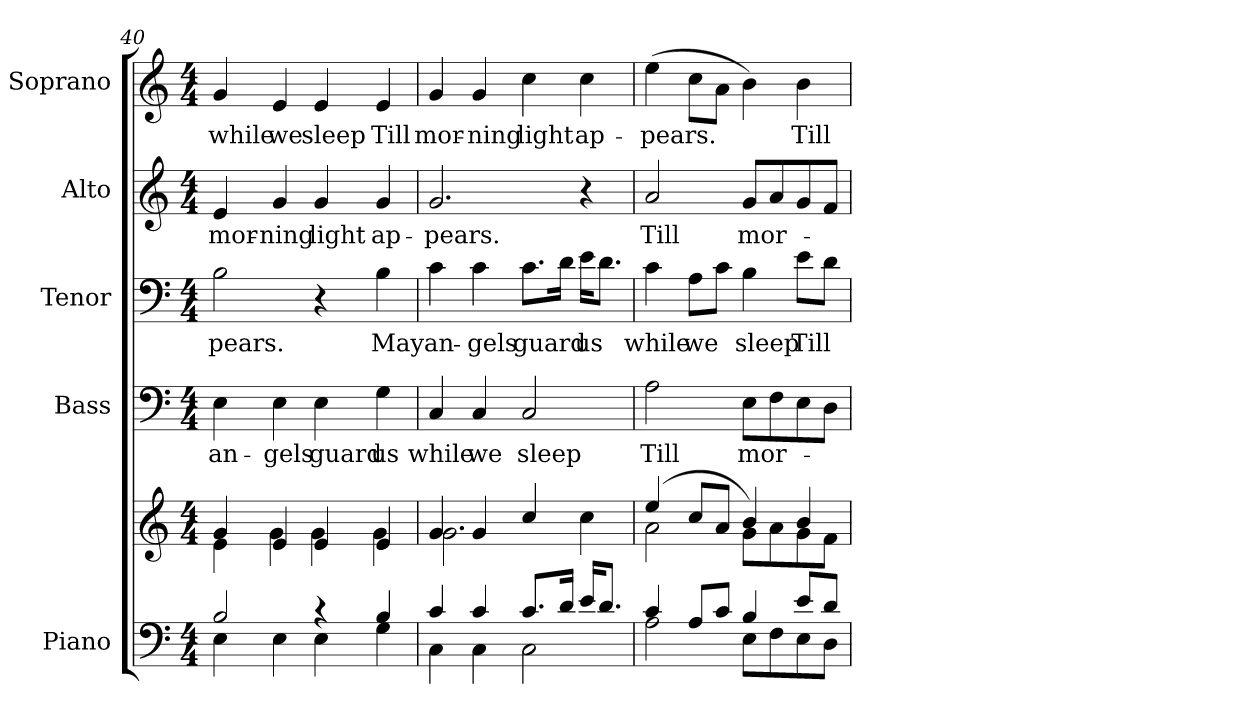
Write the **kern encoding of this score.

**kern	**kern	**kern	**text	**kern	**text	**kern	**text	**kern	**text
*part5	*part5	*part4	*part4	*part3	*part3	*part2	*part2	*part1	*part1
*staff6	*staff5	*staff4	*staff4	*staff3	*staff3	*staff2	*staff2	*staff1	*staff1
*I"Piano	*	*I"Bass	*	*I"Tenor	*	*I"Alto	*	*I"Soprano	*
*I'Pno.	*	*I'B.	*	*I'T.	*	*I'A.	*	*I'S.	*
*clefF4	*clefG2	*clefF4	*	*clefF4	*	*clefG2	*	*clefG2	*
*k[]	*k[]	*k[]	*	*k[]	*	*k[]	*	*k[]	*
*C:	*C:	*C:	*	*C:	*	*C:	*	*C:	*
*M4/4	*M4/4	*M4/4	*	*M4/4	*	*M4/4	*	*M4/4	*
=40	=40	=40	=40	=40	=40	=40	=40	=40	=40
*^	*^	*	*	*	*	*	*	*	*
!	!	!	!	!	!LO:LY:b:color=#000000	!	!	!	!	!	!
!	!	!	!	!	!	!	!LO:LY:b:color=#000000	!	!	!	!
!	!	!	!	!	!	!	!	!	!LO:LY:b:color=#000000	!	!
!	!	!	!	!	!	!	!	!	!	!	!LO:LY:b:color=#000000
2Bi/	4Ei\	4gi/	4ei\	4Ei\	an-	2Bi\	-pears.	4ei/	mor-	4gi/	while
!	!	!	!	!	!LO:LY:b:color=#000000	!	!	!	!	!	!
!	!	!	!	!	!	!	!	!	!LO:LY:b:color=#000000	!	!
!	!	!	!	!	!	!	!	!	!	!	!LO:LY:b:color=#000000
.	4Ei\	4ei/	4gi\	4Ei\	-gels	.	.	4gi/	-ning	4ei/	we
!	!	!	!	!	!LO:LY:b:color=#000000	!	!	!	!	!	!
!	!	!	!	!	!	!	!	!	!LO:LY:b:color=#000000	!	!
!	!	!	!	!	!	!	!	!	!	!	!LO:LY:b:color=#000000
4r	4Ei\	4ei/	4gi\	4Ei\	guard	4r	.	4gi/	light	4ei/	sleep
!	!	!	!	!	!LO:LY:b:color=#000000	!	!	!	!	!	!
!	!	!	!	!	!	!	!LO:LY:b:color=#000000	!	!	!	!
!	!	!	!	!	!	!	!	!	!LO:LY:b:color=#000000	!	!
!	!	!	!	!	!	!	!	!	!	!	!LO:LY:b:color=#000000
4Bi/	4Gi\	4ei/	4gi\	4Gi\	us	4Bi\	May	4gi/	ap-	4ei/	Till
!!LO:PB:g=z
=41	=41	=41	=41	=41	=41	=41	=41	=41	=41	=41	=41
!	!	!	!	!	!LO:LY:b:color=#000000	!	!	!	!	!	!
!	!	!	!	!	!	!	!LO:LY:b:color=#000000	!	!	!	!
!	!	!	!	!	!	!	!	!	!LO:LY:b:color=#000000	!	!
!	!	!	!	!	!	!	!	!	!	!	!LO:LY:b:color=#000000
4ci/	4Ci\	4gi/	2.gi\	4Ci/	while	4ci\	an-	2.gi/	-pears.	4gi/	mor-
!	!	!	!	!	!LO:LY:b:color=#000000	!	!	!	!	!	!
!	!	!	!	!	!	!	!LO:LY:b:color=#000000	!	!	!	!
!	!	!	!	!	!	!	!	!	!	!	!LO:LY:b:color=#000000
4ci/	4Ci\	4gi/	.	4Ci/	we	4ci\	-gels	.	.	4gi/	-ning
!	!	!	!	!	!LO:LY:b:color=#000000	!	!	!	!	!	!
!	!	!	!	!	!	!	!LO:LY:b:color=#000000	!	!	!	!
!	!	!	!	!	!	!	!	!	!	!	!LO:LY:b:color=#000000
8.ci/L	2Ci\	4cci/	.	2Ci/	sleep	8.ci\L	guard	.	.	4cci\	light
16di/Jk	.	.	.	.	.	16di\Jk	.	.	.	.	.
!	!	!	!	!	!	!	!LO:LY:b:color=#000000	!	!	!	!
!	!	!	!	!	!	!	!	!	!	!	!LO:LY:b:color=#000000
16ei/KL	.	4cci\	4ryy	.	.	16ei\KL	us	4r	.	4cci\	ap-
8.di/J	.	.	.	.	.	8.di\J	.	.	.	.	.
=42	=42	=42	=42	=42	=42	=42	=42	=42	=42	=42	=42
!	!	!	!	!	!LO:LY:b:color=#000000	!	!	!	!	!	!
!	!	!	!	!	!	!	!LO:LY:b:color=#000000	!	!	!	!
!	!	!	!	!	!	!	!	!	!LO:LY:b:color=#000000	!	!
!	!	!	!	!	!	!	!	!	!	!	!LO:LY:b:color=#000000
4ci/	2Ai\	(4eei/	2ai\	2Ai\	Till	4ci\	while	2ai/	Till	(4eei\	-pears.
!	!	!	!	!	!	!	!LO:LY:b:color=#000000	!	!	!	!
8Ai/L	.	8cci/L	.	.	.	8Ai\L	we	.	.	8cci\L	.
8ci/J	.	8ai/J	.	.	.	8ci\J	.	.	.	8ai\J	.
!	!	!	!	!	!LO:LY:b:color=#000000	!	!	!	!	!	!
!	!	!	!	!	!	!	!LO:LY:b:color=#000000	!	!	!	!
!	!	!	!	!	!	!	!	!	!LO:LY:b:color=#000000	!	!
4Bi/	8Ei\L	4bi/)	8gi\L	8Ei\L	mor-	4Bi\	sleep	8gi/L	mor-	4bi\)	.
.	8Fi\	.	8ai\	8Fi\	.	.	.	8ai/	.	.	.
!	!	!	!	!	!	!	!LO:LY:b:color=#000000	!	!	!	!
!	!	!	!	!	!	!	!	!	!	!	!LO:LY:b:color=#000000
8ei/L	8Ei\	4bi/	8gi\	8Ei\	.	8ei\L	Till	8gi/	.	4bi\	Till
8di/J	8Di\J	.	8fi\J	8Di\J	.	8di\J	.	8fi/J	.	.	.
*v	*v	*	*	*	*	*	*	*	*	*	*
*	*v	*v	*	*	*	*	*	*	*	*
=	=	=	=	=	=	=	=	=	=
*-	*-	*-	*-	*-	*-	*-	*-	*-	*-
